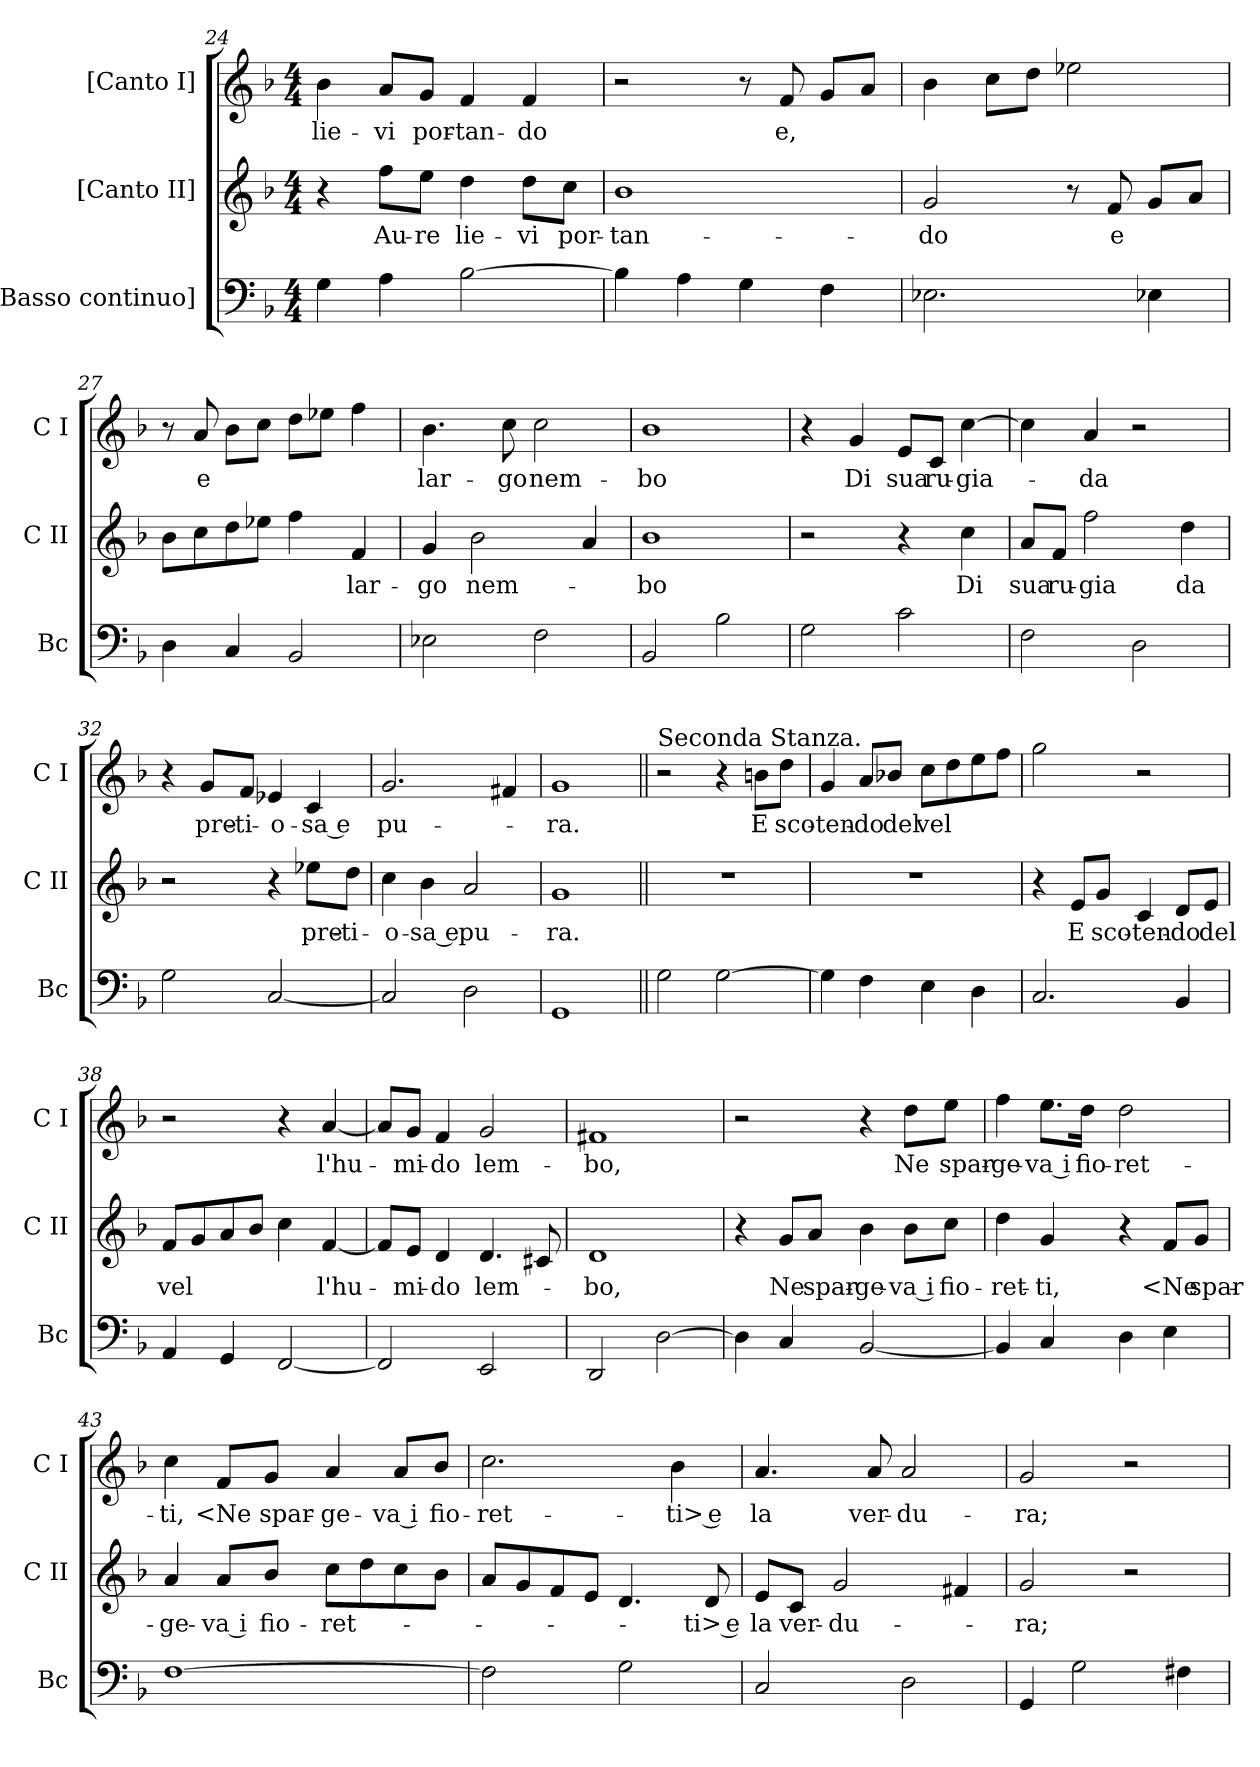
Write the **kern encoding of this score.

**kern	**kern	**text	**kern	**text
*part3	*part2	*part2	*part1	*part1
*staff3	*staff2	*staff2	*staff1	*staff1
*I"[Basso continuo]	*I"[Canto II]	*	*I"[Canto I]	*
*I'Bc	*I'C II	*	*I'C I	*
*clefF4	*clefG2	*	*clefG2	*
*k[b-]	*k[b-]	*	*k[b-]	*
*F:	*F:	*	*F:	*
*M4/4	*M4/4	*	*M4/4	*
=24	=24	=24	=24	=24
4G	4r	.	4b-	lie-
4A	8ffL	Au-	8aL	-vi
.	8eeJ	-re	8gJ	por-
[2B-	4dd	lie-	4f	-tan-
.	8ddL	-vi	4f	-do
.	8ccJ	por-	.	.
=25	=25	=25	=25	=25
4B-]	1b-	-tan-	2r	.
4A	.	.	.	.
4G	.	.	8r	.
.	.	.	8f	e,
4F	.	.	8gL	.
.	.	.	8aJ	.
=26	=26	=26	=26	=26
2.E-X	2g	-do	4b-	.
.	.	.	8ccL	.
.	.	.	8ddJ	.
.	8r	.	2ee-X	.
.	8f	e	.	.
4E-X	8gL	.	.	.
.	8aJ	.	.	.
=27	=27	=27	=27	=27
4D	8b-L	.	8r	.
.	8cc	.	8a	e
4C	8dd	.	8b-L	.
.	8ee-XJ	.	8ccJ	.
2BB-	4ff	.	8ddL	.
.	.	.	8ee-XJ	.
.	4f	lar-	4ff	.
=28	=28	=28	=28	=28
2E-X	4g	-go	4.b-	lar-
.	2b-	nem-	.	.
.	.	.	8cc	-go
2F	.	.	2cc	nem-
.	4a	.	.	.
=29	=29	=29	=29	=29
2BB-	1b-	-bo	1b-	-bo
2B-	.	.	.	.
=30	=30	=30	=30	=30
2G	2r	.	4r	.
.	.	.	4g	Di
2c	4r	.	8eL	sua
.	.	.	8cJ	ru-
.	4cc	Di	[4cc	-gia-
=31	=31	=31	=31	=31
2F	8aL	sua	4cc]	.
.	8fJ	ru-	.	.
.	2ff	-gia	4a	-da
2D	.	.	2r	.
.	4dd	da	.	.
=32	=32	=32	=32	=32
2G	2r	.	4r	.
.	.	.	8gL	pre-
.	.	.	8fJ	-ti-
[2C	4r	.	4e-X	-o-
.	8ee-XL	pre-	4c	-sa e
.	8ddJ	-ti-	.	.
=33	=33	=33	=33	=33
2C]	4cc	-o-	2.g	pu-
.	4b-	-sa e	.	.
2D	2a	pu-	.	.
.	.	.	4f#X	.
=34	=34	=34	=34	=34
1GG	1g	-ra.	1g	-ra.
=35||	=35||	=35||	=35||	=35||
!	!	!	!LO:TX:a:t=Seconda Stanza.	!
2G	1r	.	2r	.
[2G	.	.	4r	.
.	.	.	8bnL	E
.	.	.	8ddJ	sco-
=36	=36	=36	=36	=36
4G]	1r	.	4g	-ten-
4F	.	.	8aL	-do
.	.	.	8b-XJ	del
4E	.	.	8ccL	vel
.	.	.	8dd	.
4D	.	.	8ee	.
.	.	.	8ffJ	.
=37	=37	=37	=37	=37
2.C	4r	.	2gg	.
.	8eL	E	.	.
.	8gJ	sco-	.	.
.	4c	-ten-	2r	.
4BB-	8dL	-do	.	.
.	8eJ	del	.	.
=38	=38	=38	=38	=38
4AA	8fL	vel	2r	.
.	8g	.	.	.
4GG	8a	.	.	.
.	8b-J	.	.	.
[2FF	4cc	.	4r	.
.	[4f	l'hu-	[4a	l'hu-
=39	=39	=39	=39	=39
2FF]	8fL]	.	8aL]	.
.	8eJ	-mi-	8gJ	-mi-
.	4d	-do	4f	-do
2EE	4.d	lem-	2g	lem-
.	8c#X	.	.	.
=40	=40	=40	=40	=40
2DD	1d	-bo,	1f#X	-bo,
[2D	.	.	.	.
=41	=41	=41	=41	=41
4D]	4r	.	2r	.
4C	8gL	Ne	.	.
.	8aJ	spar-	.	.
[2BB-	4b-	-ge-	4r	.
.	8b-L	-va i	8ddL	Ne
.	8ccJ	fio-	8eeJ	spar-
=42	=42	=42	=42	=42
4BB-]	4dd	-ret-	4ff	-ge-
4C	4g	-ti,	8.eeL	-va i
.	.	.	16ddJk	fio-
4D	4r	.	2dd	-ret-
4E	8fL	<Ne	.	.
.	8gJ	spar-	.	.
=43	=43	=43	=43	=43
[1F	4a	-ge-	4cc	-ti,
.	8aL	-va i	8fL	<Ne
.	8b-J	fio-	8gJ	spar-
.	8ccL	-ret-	4a	-ge-
.	8dd	.	.	.
.	8cc	.	8aL	-va i
.	8b-J	.	8b-J	fio-
=44	=44	=44	=44	=44
2F]	8aL	.	2.cc	-ret-
.	8g	.	.	.
.	8f	.	.	.
.	8eJ	.	.	.
2G	4.d	.	.	.
.	.	.	4b-	-ti> e
.	8d	-ti> e	.	.
=45	=45	=45	=45	=45
2C	8eL	la	4.a	la
.	8cJ	ver-	.	.
.	2g	-du-	.	.
.	.	.	8a	ver-
2D	.	.	2a	-du-
.	4f#X	.	.	.
=46	=46	=46	=46	=46
4GG	2g	-ra;	2g	-ra;
2G	.	.	.	.
.	2r	.	2r	.
4F#X	.	.	.	.
=	=	=	=	=
*-	*-	*-	*-	*-
